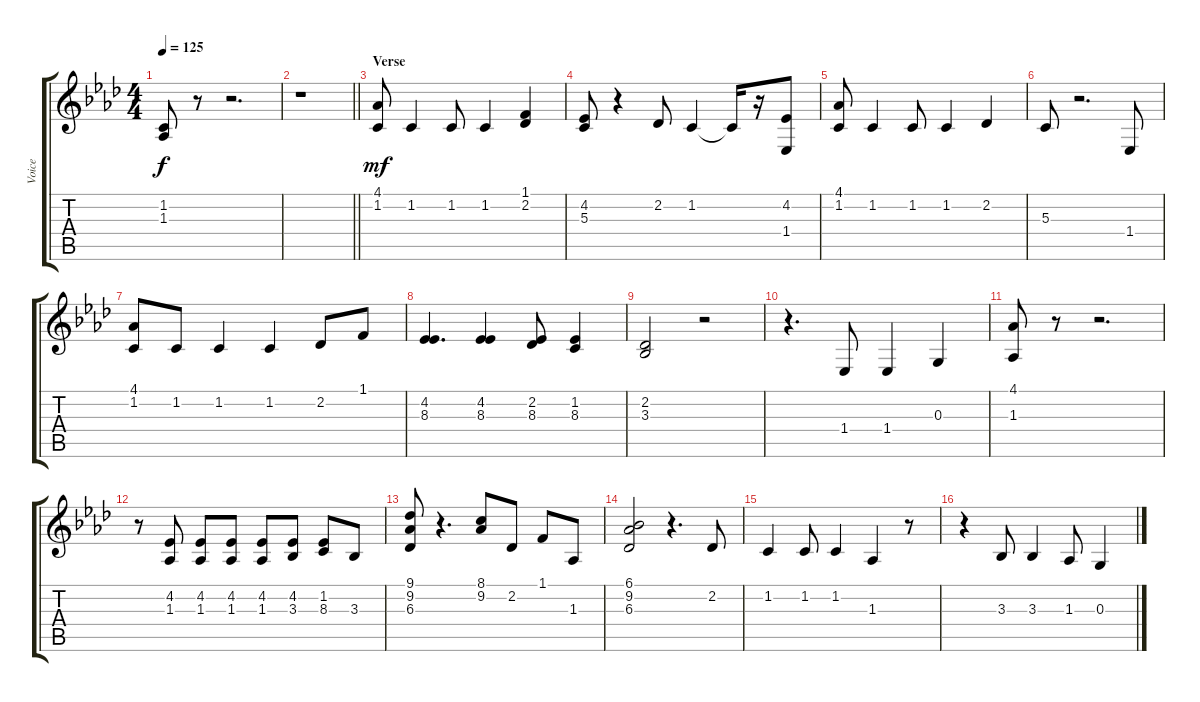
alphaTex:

\track ("Voice" "Voice") {instrument trumpet}
\staff {score tabs}
\tuning (E4 B3 G3 D3 A2 E2) {hide}
\ts (4 4)
\tempo 125
\clef g2
\ks ab
(1.2 1.3).8{dy f} r.8 r.2{d} |
\barLineRight lightlight
r.1 |
\section ("" "Verse")
(4.1 1.2).8{dy mf} 1.2.4 1.2.8 1.2.4 (1.1 2.2).4 |
(4.2 5.3).8 r.4 2.2.8 1.2.4 1.2{t}.16 r.16 (4.2 1.4).8 |
(4.1 1.2).8 1.2.4 1.2.8 1.2.4 2.2.4 |
5.3.8 r.2{d} 1.4.8 |
(4.1 1.2).8 1.2.8 1.2.4 1.2.4 2.2.8 1.1.8 |
(4.2 8.3).4{d} (4.2 8.3).4 (2.2 8.3).8 (1.2 8.3).4 |
(2.2 3.3).2 r.2 |
r.4{d} 1.4.8 1.4.4 0.3.4 |
(4.1 1.3).8 r.8 r.2{d} |
r.8 (4.2 1.3).8 (4.2 1.3).8 (4.2 1.3).8 (4.2 1.3).8 (4.2 3.3).8 (1.2 8.3).8 3.3.8 |
(9.1 9.2 6.3).8 r.4{d} (8.1 9.2).8 2.2.8 1.1.8 1.3.8 |
(6.1 9.2 6.3).2 r.4{d} 2.2.8 |
1.2.4 1.2.8 1.2.4 1.3.4 r.8 |
r.4 3.3.8 3.3.4 1.3.8 0.3.4
